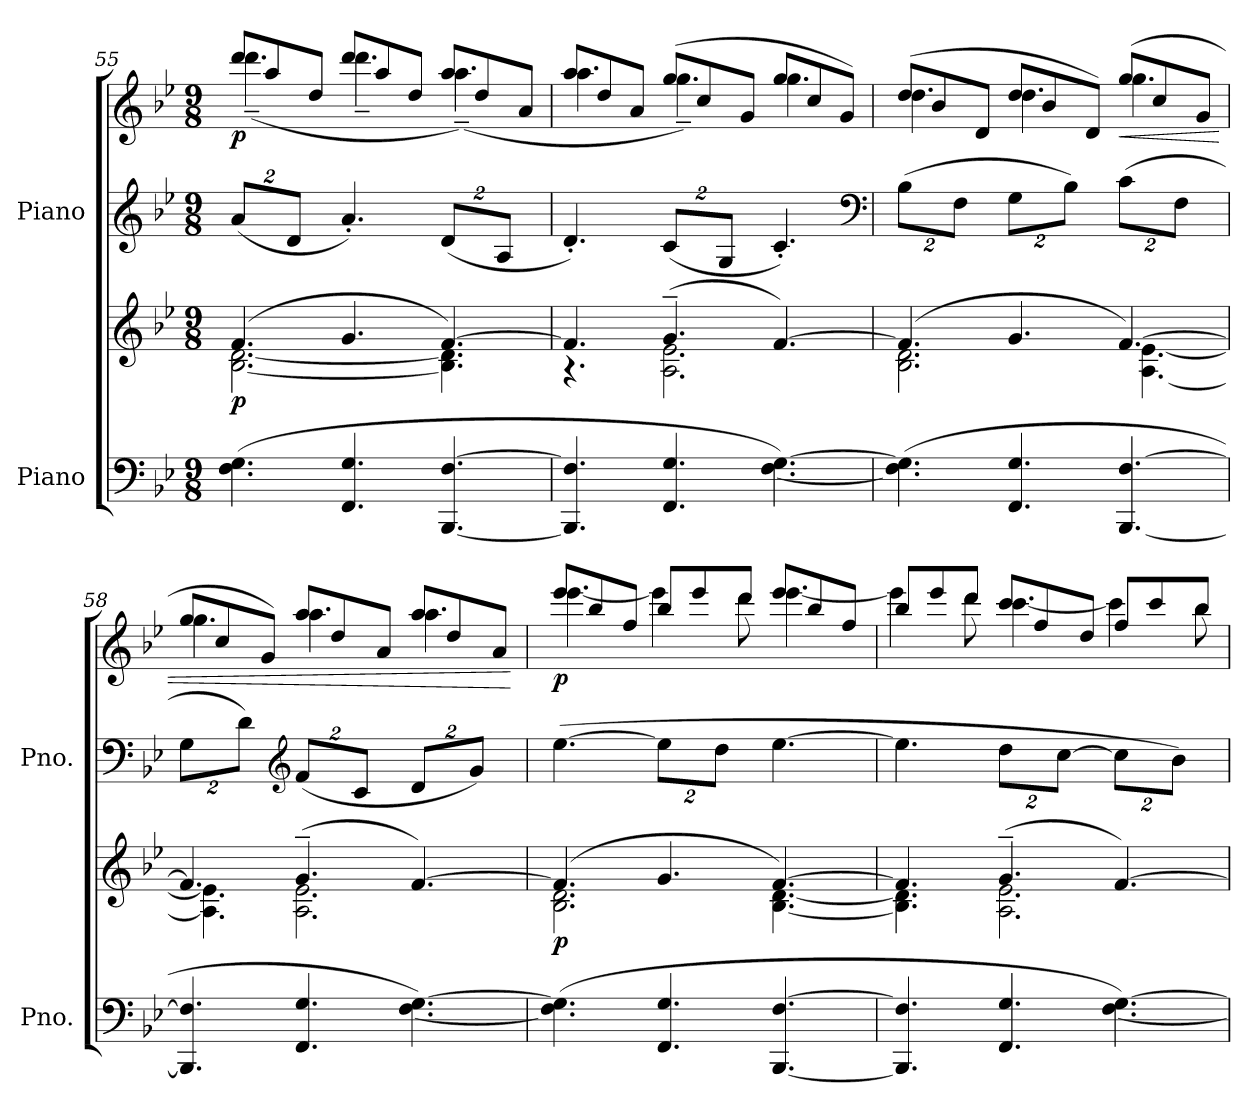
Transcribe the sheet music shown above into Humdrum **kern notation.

**kern	**kern	**dynam	**kern	**kern	**dynam
*part4	*part3	*part3	*part2	*part1	*part1
*staff4	*staff3	*staff3	*staff2	*staff1	*staff1
*I"Piano	*	*	*I"Piano	*	*
*I'Pno.	*	*	*I'Pno.	*	*
*clefF4	*clefG2	*	*clefG2	*clefG2	*
*k[b-e-]	*k[b-e-]	*	*k[b-e-]	*k[b-e-]	*
*B-:	*B-:	*	*B-:	*B-:	*
*M9/8	*M9/8	*	*M9/8	*M9/8	*
*MM198	*MM198	*	*MM198	*MM198	*
=55	=55	=55	=55	=55	=55
*	*^	*	*	*^	*
(4.F 4.G	(4.f	[2.B- [2.d	p	(16%3aL	8dddL	(4.ddd~	p
.	.	.	.	.	8aa	.	.
.	.	.	.	16%3dJ	.	.	.
.	.	.	.	.	8ddJ	.	.
4.FF 4.G	4.g	.	.	4.a')	8dddL	4.ddd~	.
.	.	.	.	.	8aa	.	.
.	.	.	.	.	8ddJ	.	.
[4.BBB- [4.F	[4.f)	4.B-] 4.d]	.	(16%3dL	8aaL	(4.aa~)	.
.	.	.	.	.	8dd	.	.
.	.	.	.	16%3AJ	.	.	.
.	.	.	.	.	8aJ	.	.
=56	=56	=56	=56	=56	=56	=56	=56
4.BBB-] 4.F]	4.f]	4.r	.	4.d')	8aaL	4.aa	.
.	.	.	.	.	8dd	.	.
.	.	.	.	.	8aJ	.	.
4.FF 4.G	(4.g~	2.A 2.e-	.	(16%3cL	(8ggL	4.gg~)	.
.	.	.	.	.	8cc	.	.
.	.	.	.	16%3GJ	.	.	.
.	.	.	.	.	8gJ	.	.
[4.F [4.G)	[4.f)	.	.	4.c')	8ggL	4.gg	.
.	.	.	.	.	8cc	.	.
.	.	.	.	.	8gJ)	.	.
*	*	*	*	*clefF4	*	*	*
=57	=57	=57	=57	=57	=57	=57	=57
(4.F] 4.G]	(4.f]	2.B- 2.d	.	(16%3B-L	(8ddL	4.dd	.
.	.	.	.	.	8b-	.	.
.	.	.	.	16%3FJ	.	.	.
.	.	.	.	.	8dJ	.	.
4.FF 4.G	4.g	.	.	16%3GL	8ddL	4.dd	.
.	.	.	.	.	8b-	.	.
.	.	.	.	16%3B-J)	.	.	.
.	.	.	.	.	8dJ)	.	.
!	!	!	!	!	!	!	!LO:HP:b
[4.BBB- [4.F	[4.f)	[4.A [4.e-	.	(16%3cL	(8ggL	4.gg	<
.	.	.	.	.	8cc	.	.
.	.	.	.	16%3FJ	.	.	.
.	.	.	.	.	8gJ	.	.
=58	=58	=58	=58	=58	=58	=58	=58
4.BBB-] 4.F]	4.f]	4.A] 4.e-]	.	16%3GL	8ggL	4.gg	.
.	.	.	.	.	8cc	.	.
.	.	.	.	16%3dJ)	.	.	.
.	.	.	.	.	8gJ)	.	.
*	*	*	*	*clefG2	*	*	*
4.FF 4.G	(4.g~	2.A 2.e-	.	(16%3fL	8aaL	4.aa	.
.	.	.	.	.	8dd	.	.
.	.	.	.	16%3cJ	.	.	.
.	.	.	.	.	8aJ	.	.
[4.F [4.G)	[4.f)	.	.	16%3dL	8aaL	4.aa	.
.	.	.	.	.	8dd	.	.
.	.	.	.	16%3gJ)	.	.	.
.	.	.	.	.	8aJ	.	.
*	*v	*v	*	*	*v	*v	*
.	.	.	.	.	[
=59	=59	=59	=59	=59	=59
*	*^	*	*	*^	*
(4.F] 4.G]	(4.f]	2.B- 2.d	p	([4.ee-	8eee-L	[4.eee-	p
.	.	.	.	.	8bb-	.	.
.	.	.	.	.	8ffJ	.	.
4.FF 4.G	4.g	.	.	16%3ee-L]	8bb-L	4eee-]	.
.	.	.	.	.	8eee-	.	.
.	.	.	.	16%3ddJ	.	.	.
.	.	.	.	.	8dddJ	8ddd	.
[4.BBB- [4.F	[4.f)	[4.B- [4.d	.	[4.ee-	8eee-L	[4.eee-	.
.	.	.	.	.	8bb-	.	.
.	.	.	.	.	8ffJ	.	.
=60	=60	=60	=60	=60	=60	=60	=60
4.BBB-] 4.F]	4.f]	4.B-] 4.d]	.	4.ee-]	8bb-L	4eee-]	.
.	.	.	.	.	8eee-	.	.
.	.	.	.	.	8dddJ	8ddd	.
4.FF 4.G	(4.g~	2.A 2.e-	.	16%3ddL	8cccL	[4.ccc	.
.	.	.	.	.	8ff	.	.
.	.	.	.	[16%3ccJ	.	.	.
.	.	.	.	.	8ddJ	.	.
[4.F [4.G)	[4.f)	.	.	16%3ccL]	8ffL	4ccc]	.
.	.	.	.	.	8ccc	.	.
.	.	.	.	16%3b-J)	.	.	.
.	.	.	.	.	8bb-J	8bb-	.
*	*v	*v	*	*	*v	*v	*
=	=	=	=	=	=
*-	*-	*-	*-	*-	*-
